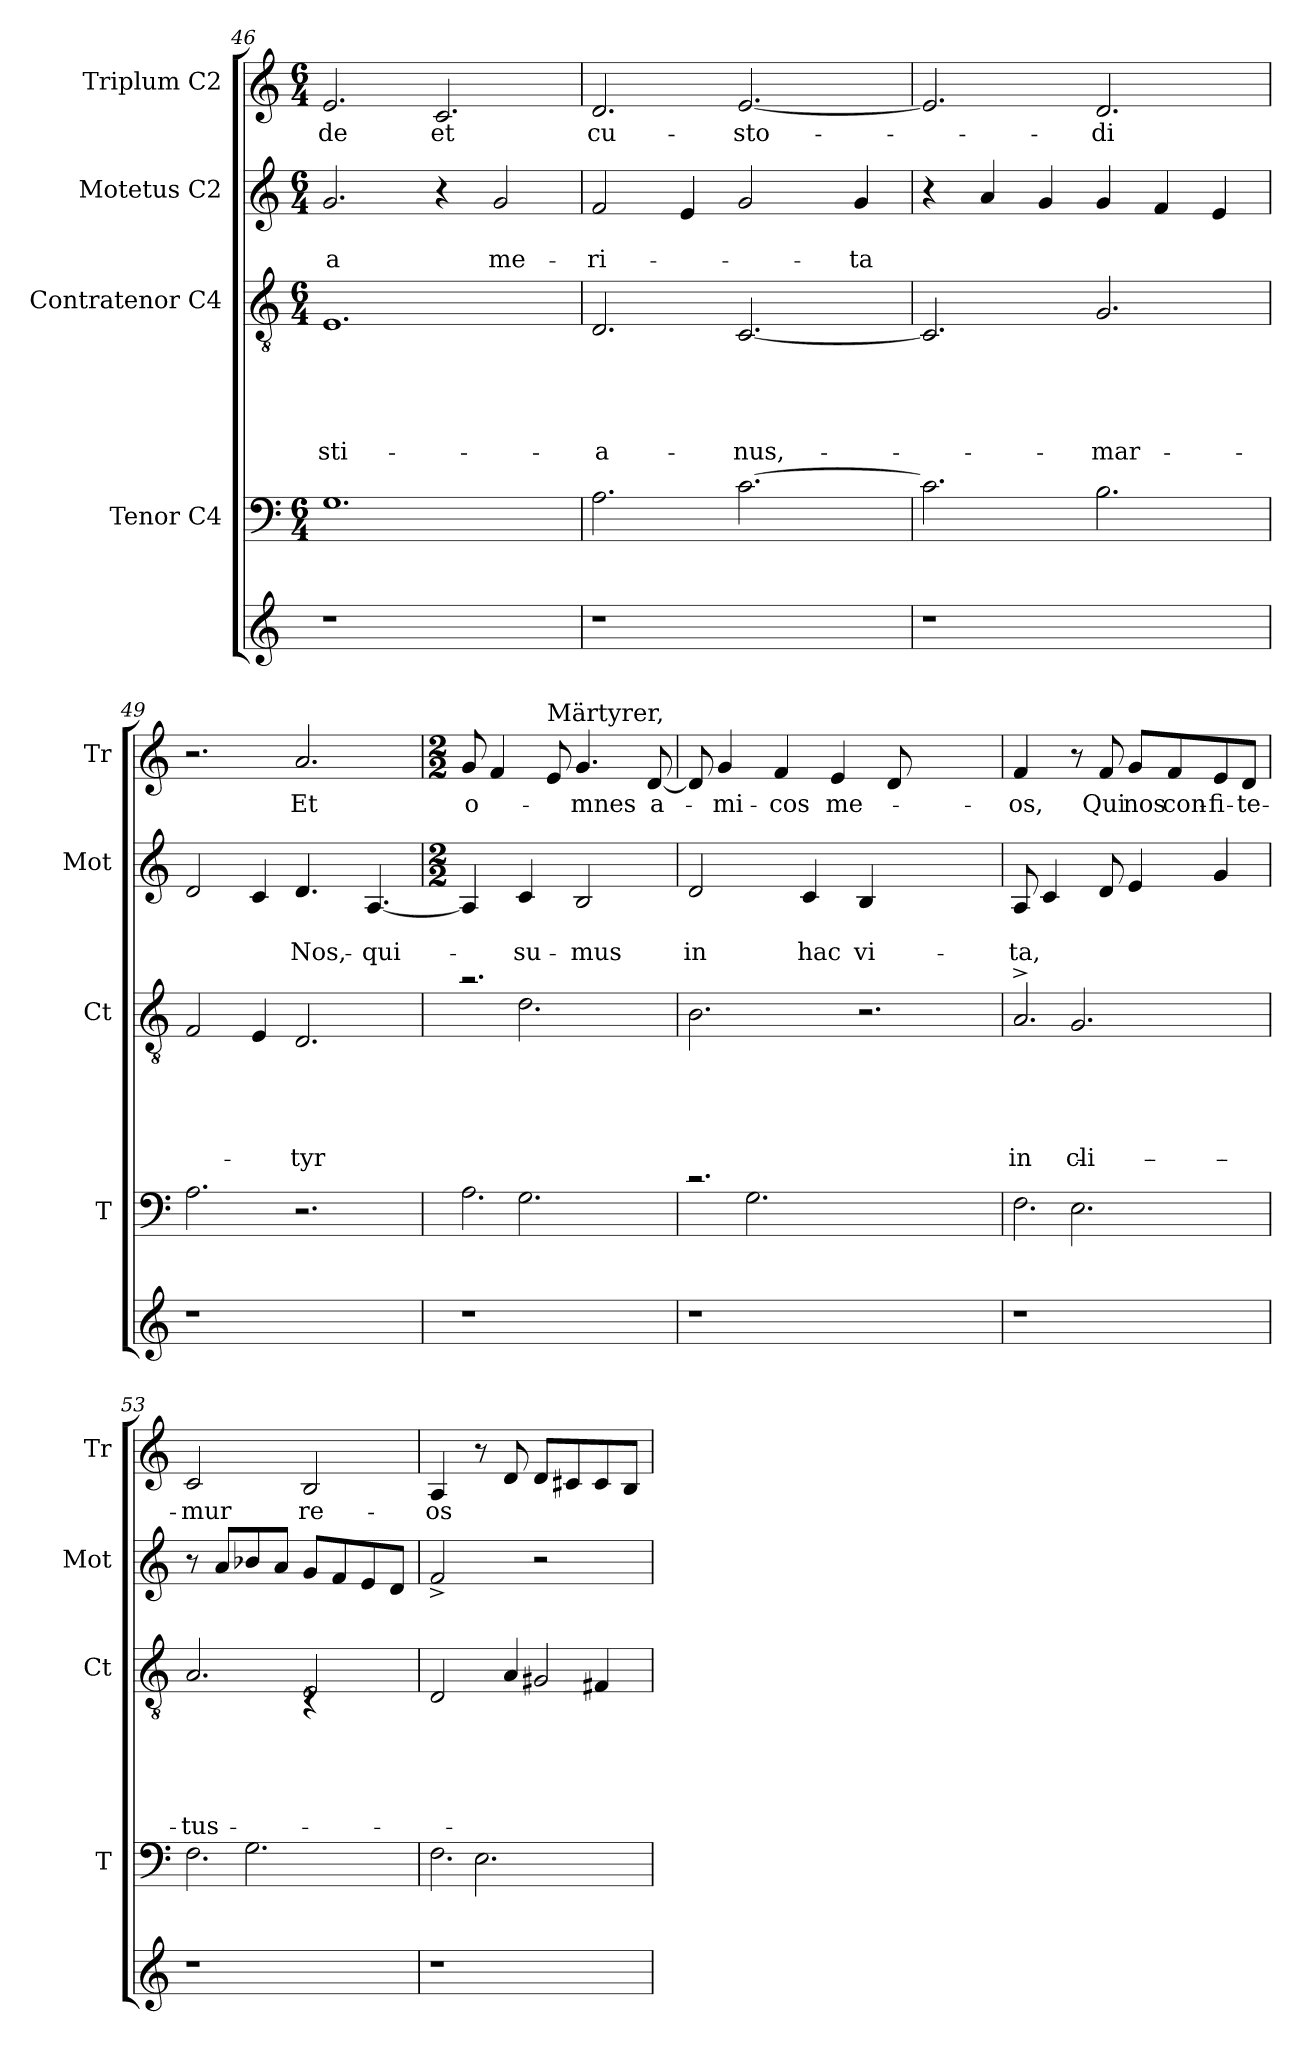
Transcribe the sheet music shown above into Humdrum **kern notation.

**kern	**kern	**kern	**text	**text	**text	**text	**text	**kern	**text	**text	**kern	**text
*part5	*part4	*part3	*part3	*part3	*part3	*part3	*part3	*part2	*part2	*part2	*part1	*part1
*staff5	*staff4	*staff3	*staff3	*staff3	*staff3	*staff3	*staff3	*staff2	*staff2	*staff2	*staff1	*staff1
*	*I"Tenor C4	*I"Contratenor C4	*	*	*	*	*	*I"Motetus C2	*	*	*I"Triplum C2	*
*	*I'T	*I'Ct	*	*	*	*	*	*I'Mot	*	*	*I'Tr	*
!!LO:LB:g=z
*clefG2	*clefF4	*clefGv2	*	*	*	*	*	*clefG2	*	*	*clefG2	*
*k[]	*k[]	*k[]	*	*	*	*	*	*k[]	*	*	*k[]	*
*C:	*C:	*C:	*	*	*	*	*	*C:	*	*	*C:	*
*	*M6/4	*M6/4	*	*	*	*	*	*M6/4	*	*	*M6/4	*
=46	=46	=46	=46	=46	=46	=46	=46	=46	=46	=46	=46	=46
!	!	!	!	!	!	!	!LO:LY:b	!	!	!LO:LY:b	!	!LO:LY:b
1r	1.G	1.E	.	.	.	.	-sti-	2.g/	.	-a	2.e/	-de
!	!	!	!	!	!	!	!	!	!	!	!	!LO:LY:b
.	.	.	.	.	.	.	.	4r	.	.	2.c/	et
!	!	!	!	!	!	!	!	!	!	!LO:LY:b	!	!
2ryy	.	.	.	.	.	.	.	2g/	.	me-	.	.
=47	=47	=47	=47	=47	=47	=47	=47	=47	=47	=47	=47	=47
!	!	!	!	!	!	!	!LO:LY:b	!	!	!LO:LY:b	!	!LO:LY:b
1r	2.A\	2.D/	.	.	.	.	-a-	2f/	.	-ri-	2.d/	cu-
.	.	.	.	.	.	.	.	4e/	.	.	.	.
!	!	!	!	!	!	!	!LO:LY:b	!	!	!	!	!LO:LY:b
.	[>2.c\	[<2.C/	.	.	.	.	-nus,-	2g/	.	.	[<2.e/	-sto-
2ryy	.	.	.	.	.	.	.	.	.	.	.	.
!	!	!	!	!	!	!	!	!	!	!LO:LY:b	!	!
.	.	.	.	.	.	.	.	4g/	.	-ta	.	.
=48	=48	=48	=48	=48	=48	=48	=48	=48	=48	=48	=48	=48
1r	2.c\]	2.C/]	.	.	.	.	.	4r	.	.	2.e/]	.
.	.	.	.	.	.	.	.	4a/	.	.	.	.
.	.	.	.	.	.	.	.	4g/	.	.	.	.
!	!	!	!	!	!	!	!LO:LY:b	!	!	!	!	!LO:LY:b
.	2.B\	2.G/	.	.	.	.	-mar-	4g/	.	.	2.d/	-di
2ryy	.	.	.	.	.	.	.	4f/	.	.	.	.
.	.	.	.	.	.	.	.	4e/	.	.	.	.
=49	=49	=49	=49	=49	=49	=49	=49	=49	=49	=49	=49	=49
1r	2.A\	2F/	.	.	.	.	.	2d/	.	.	2.r	.
.	.	4E/	.	.	.	.	.	4c/	.	.	.	.
!	!	!	!	!	!	!	!LO:LY:b	!	!	!LO:LY:b	!	!LO:LY:b
.	2.r	2.D/	.	.	.	.	-tyr	4.d/	.	Nos,-	2.a/	Et
2ryy	.	.	.	.	.	.	.	.	.	.	.	.
!	!	!	!	!	!	!	!	!	!	!LO:LY:b	!	!
.	.	.	.	.	.	.	.	[<4.A/	.	-qui-	.	.
=50	=50	=50	=50	=50	=50	=50	=50	=50	=50	=50	=50	=50
*	*	*	*	*	*	*	*	*M2/2	*	*	*M2/2	*
*	*^	*^	*	*	*	*	*	*	*	*	*	*
!	!	!	!	!	!	!	!	!	!	!	!	!	!	!LO:LY:b
1r	2.A\	4ryy	2.ra	4ryy	.	.	.	.	.	4A/]	.	.	8g/	o-
.	.	.	.	.	.	.	.	.	.	.	.	.	4f/	.
!	!	!	!	!	!	!	!	!	!	!	!	!LO:LY:b	!	!
.	.	2.G\	.	2.d\	.	.	.	.	.	4c/	.	-su-	.	.
!	!	!	!	!	!	!	!	!	!	!	!	!	!LO:TX:a:t=Märtyrer,	!
.	.	.	.	.	.	.	.	.	.	.	.	.	8e/	.
!	!	!	!	!	!	!	!	!	!	!	!	!LO:LY:b	!	!LO:LY:b
.	.	.	.	.	.	.	.	.	.	2B/	.	-mus	4.g/	-mnes
.	4ryy	.	4ryy	.	.	.	.	.	.	.	.	.	.	.
!	!	!	!	!	!	!	!	!	!	!	!	!	!	!LO:LY:b
.	.	.	.	.	.	.	.	.	.	.	.	.	[<8d/	a-
*	*	*	*v	*v	*	*	*	*	*	*	*	*	*	*
!!LO:LB:g=z
=51	=51	=51	=51	=51	=51	=51	=51	=51	=51	=51	=51	=51	=51
!	!	!	!	!	!	!	!	!	!	!	!LO:LY:b	!	!
1r	2.rc	4ryy	2.B\	.	.	.	.	.	2d/	.	in	8d/]	.
!	!	!	!	!	!	!	!	!	!	!	!	!	!LO:LY:b
.	.	.	.	.	.	.	.	.	.	.	.	4g/	-mi-
.	.	2.G\	.	.	.	.	.	.	.	.	.	.	.
!	!	!	!	!	!	!	!	!	!	!	!	!	!LO:LY:b
.	.	.	.	.	.	.	.	.	.	.	.	4f/	-cos
!	!	!	!	!	!	!	!	!	!	!	!LO:LY:b	!	!
.	.	.	.	.	.	.	.	.	4c/	.	hac	.	.
!	!	!	!	!	!	!	!	!	!	!	!	!	!LO:LY:b
.	.	.	.	.	.	.	.	.	.	.	.	4e/	me-
!	!	!	!	!	!	!	!	!	!	!	!LO:LY:b	!	!
.	2ryy	.	2.r	.	.	.	.	.	4B/	.	vi-	.	.
.	.	.	.	.	.	.	.	.	.	.	.	8d/	.
2ryy	.	2ryy	.	.	.	.	.	.	2ryy	.	.	2ryy	.
.	4ryy	.	.	.	.	.	.	.	.	.	.	.	.
=52	=52	=52	=52	=52	=52	=52	=52	=52	=52	=52	=52	=52	=52
!	!	!	!	!	!	!	!	!LO:LY:b	!	!	!LO:LY:b	!	!LO:LY:b
*	*	*	*^	*	*	*	*	*	*	*	*	*	*
1r	2.F\	4ryy	2.A^>/	4ryy	.	.	.	.	in-	8A/	.	-ta,	4f/	-os,
.	.	.	.	.	.	.	.	.	.	4c/	.	.	.	.
!	!	!	!	!	!	!	!	!	!LO:LY:b	!	!	!	!	!
.	.	2.E\	.	2.G/	.	.	.	.	-cli-	.	.	.	8r	.
!	!	!	!	!	!	!	!	!	!	!	!	!	!	!LO:LY:b
.	.	.	.	.	.	.	.	.	.	8d/	.	.	8f/	Qui
!	!	!	!	!	!	!	!	!	!	!	!	!	!	!LO:LY:b
.	.	.	.	.	.	.	.	.	.	4e/	.	.	8g/L	nos
!	!	!	!	!	!	!	!	!	!	!	!	!	!	!LO:LY:b
.	.	.	.	.	.	.	.	.	.	.	.	.	8f/	con-
!	!	!	!	!	!	!	!	!	!	!	!	!	!	!LO:LY:b
.	4ryy	.	4ryy	.	.	.	.	.	.	4g/	.	.	8e/	-fi-
!	!	!	!	!	!	!	!	!	!	!	!	!	!	!LO:LY:b
.	.	.	.	.	.	.	.	.	.	.	.	.	8d/J	-te-
*	*	*	*v	*v	*	*	*	*	*	*	*	*	*	*
=53	=53	=53	=53	=53	=53	=53	=53	=53	=53	=53	=53	=53	=53
!	!	!	!	!	!	!	!	!LO:LY:b	!	!	!	!	!LO:LY:b
*	*	*	*^	*	*	*	*	*	*	*	*	*	*
*	*	*	*	*^	*	*	*	*	*	*	*	*	*	*
1r	2.F\	4ryy	2.A/	2ryy	2ryy	.	.	.	.	-tus	8r	.	.	2c/	-mur
.	.	.	.	.	.	.	.	.	.	.	8a/L	.	.	.	.
.	.	2.G\	.	.	.	.	.	.	.	.	8b-X/	.	.	.	.
.	.	.	.	.	.	.	.	.	.	.	8a/J	.	.	.	.
!	!	!	!	!	!	!	!	!	!	!	!	!	!	!	!LO:LY:b
.	.	.	.	4rC	2E/	.	.	.	.	.	8g/L	.	.	2B/	re-
.	.	.	.	.	.	.	.	.	.	.	8f/	.	.	.	.
.	4ryy	.	4ryy	4ryy	.	.	.	.	.	.	8e/	.	.	.	.
.	.	.	.	.	.	.	.	.	.	.	8d/J	.	.	.	.
=54	=54	=54	=54	=54	=54	=54	=54	=54	=54	=54	=54	=54	=54	=54	=54
!	!	!	!	!	!	!	!	!	!	!	!	!	!	!	!LO:LY:b
1r	2.F\	4ryy	2D/	4.ryy	2.ryy	.	.	.	.	.	2f^</	.	.	4A/	-os
.	.	2.E\	.	.	.	.	.	.	.	.	.	.	.	8r	.
.	.	.	.	4A/	.	.	.	.	.	.	.	.	.	8d/	.
.	.	.	2G#X/	.	.	.	.	.	.	.	2r	.	.	8d/L	.
.	.	.	.	4.ryy	.	.	.	.	.	.	.	.	.	8c#X/	.
.	4ryy	.	.	.	4F#X/	.	.	.	.	.	.	.	.	8c#/	.
.	.	.	.	.	.	.	.	.	.	.	.	.	.	8B/J	.
*	*v	*v	*	*	*	*	*	*	*	*	*	*	*	*	*
*	*	*v	*v	*v	*	*	*	*	*	*	*	*	*	*
=	=	=	=	=	=	=	=	=	=	=	=	=
*-	*-	*-	*-	*-	*-	*-	*-	*-	*-	*-	*-	*-
